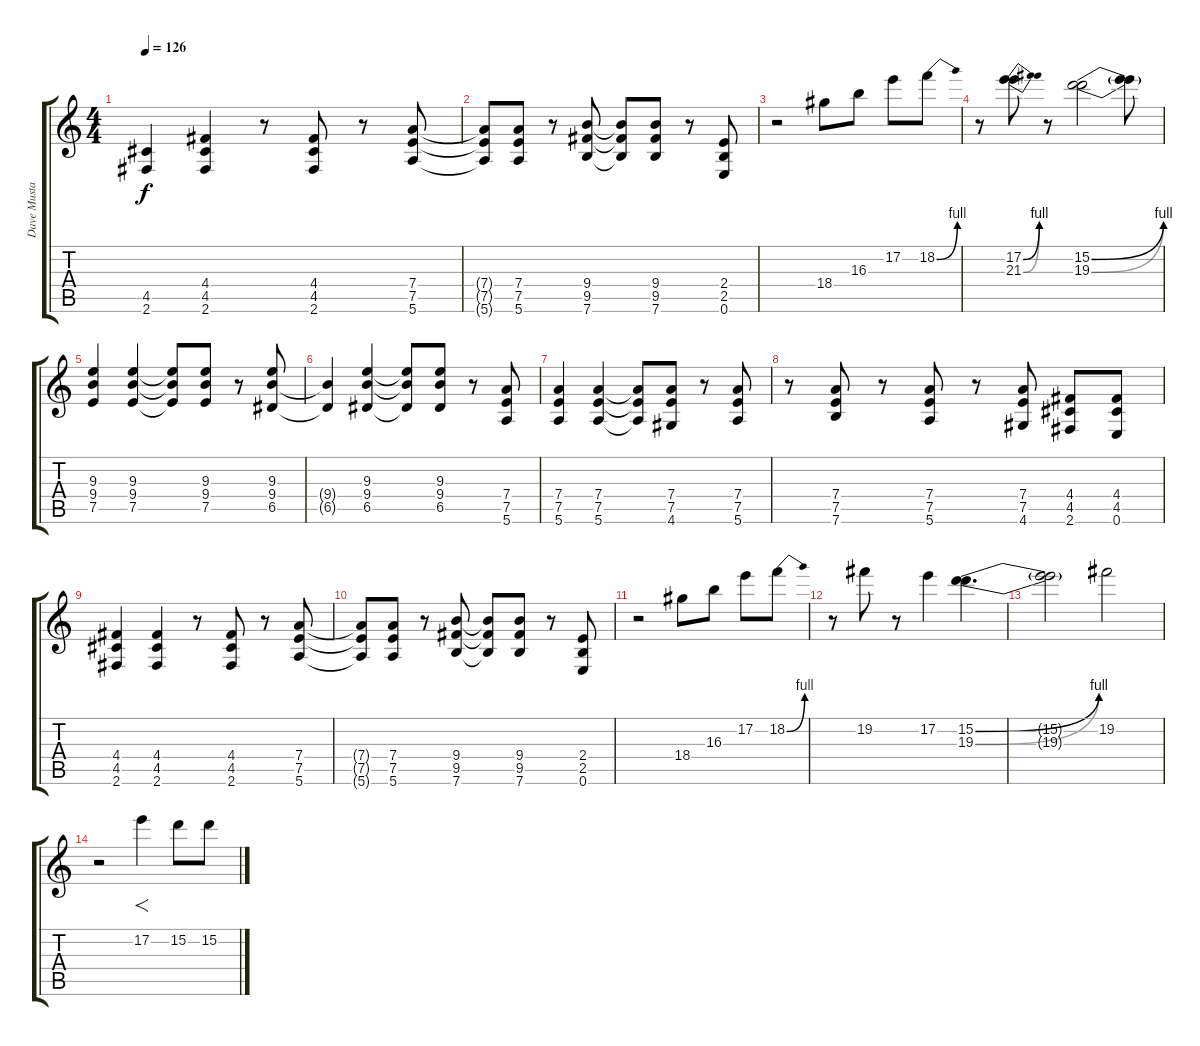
\track ("Dave Mustaine" "Dave Musta") {instrument distortionguitar}
\staff {score tabs}
\tuning (E4 B3 G3 D3 A2 E2) {hide}
\ts (4 4)
\tempo 126
\clef g2
\ks c
(4.5 2.6).4{dy f} (4.4 4.5 2.6).4 r.8 (4.4 4.5 2.6).8 r.8 (7.4 7.5 5.6).8 |
(7.4{t} 7.5{t} 5.6{t}).8 (7.4 7.5 5.6).8 r.8 (9.4 9.5 7.6).8 (9.4{t} 9.5{t} 7.6{t}).8 (9.4 9.5 7.6).8 r.8 (2.4 2.5 0.6).8 |
r.2 18.4.8 16.3.8 17.2.8 18.2{be (bend 0 0 60 4)}.8 |
r.8 (17.2{be (bend 0 0 60 4)} 21.3{be (bend 0 0 60 4)}).8 r.8 (15.2{be (bend 0 0 60 4)} 19.3{be (bend 0 0 60 4)}).2 (15.2{t} 19.3{t}).8 |
(9.3 9.4 7.5).4 (9.3 9.4 7.5).4 (9.3{t} 9.4{t} 7.5{t}).8 (9.3 9.4 7.5).8 r.8 (9.3 9.4 6.5).8 |
(9.4{t} 6.5{t}).4 (9.3 9.4 6.5).4 (9.3{t} 9.4{t} 6.5{t}).8 (9.3 9.4 6.5).8 r.8 (7.4 7.5 5.6).8 |
(7.4 7.5 5.6).4 (7.4 7.5 5.6).4 (7.4{t} 7.5{t} 5.6{t}).8 (7.4 7.5 4.6).8 r.8 (7.4 7.5 5.6).8 |
r.8 (7.4 7.5 7.6).8 r.8 (7.4 7.5 5.6).8 r.8 (7.4 7.5 4.6).8 (4.4 4.5 2.6).8 (4.4 4.5 0.6).8 |
(4.4 4.5 2.6).4 (4.4 4.5 2.6).4 r.8 (4.4 4.5 2.6).8 r.8 (7.4 7.5 5.6).8 |
(7.4{t} 7.5{t} 5.6{t}).8 (7.4 7.5 5.6).8 r.8 (9.4 9.5 7.6).8 (9.4{t} 9.5{t} 7.6{t}).8 (9.4 9.5 7.6).8 r.8 (2.4 2.5 0.6).8 |
r.2 18.4.8 16.3.8 17.2.8 18.2{be (bend 0 0 60 4)}.8 |
r.8 19.2.8 r.8 17.2.4 (15.2{be (bend 0 0 60 4)} 19.3{be (bend 0 0 60 4)}).4{d} |
(15.2{t} 19.3{t}).2 19.2.2 |
r.2 17.2.4{f} 15.2.8 15.2.8
